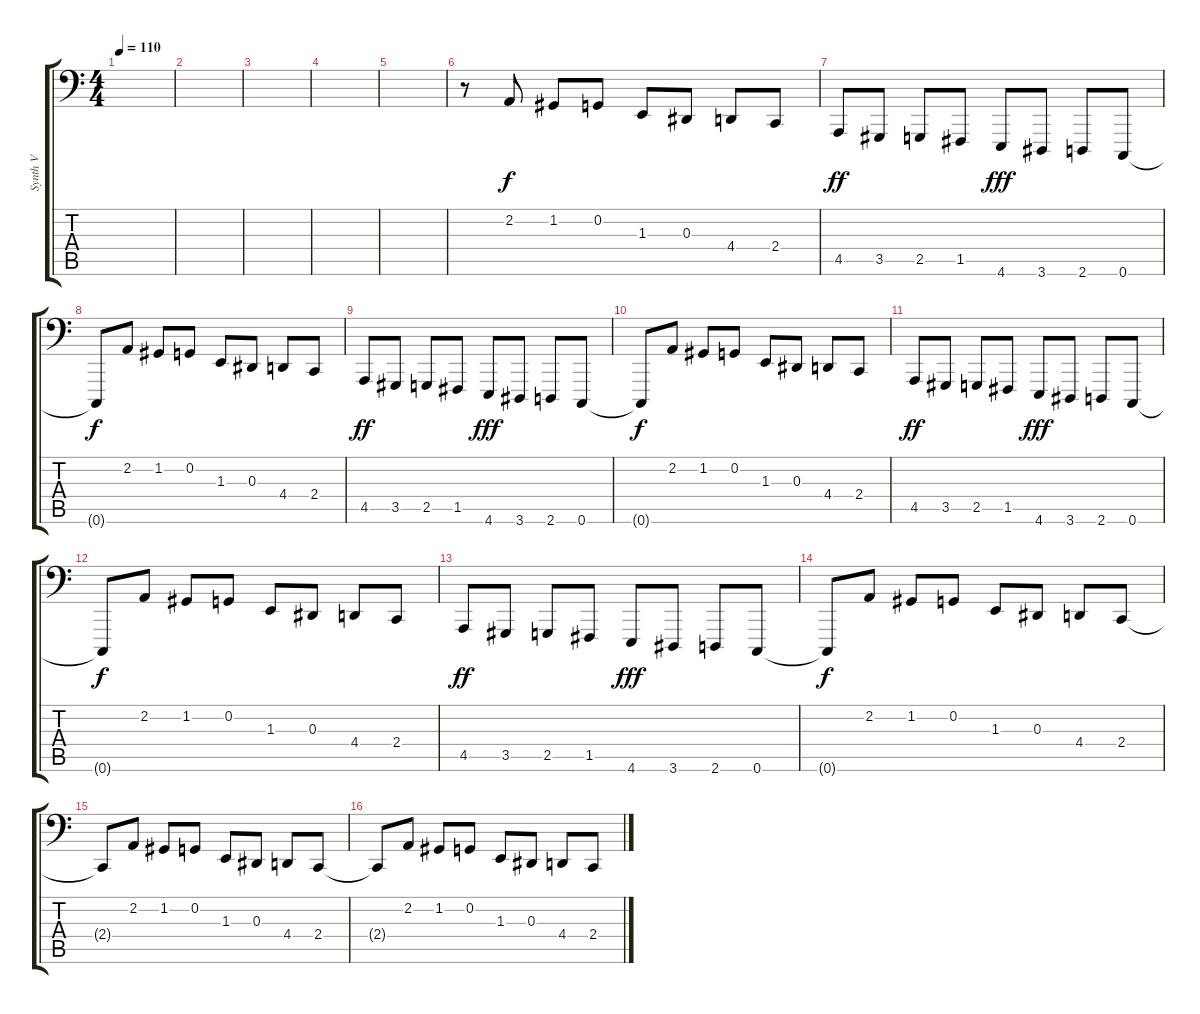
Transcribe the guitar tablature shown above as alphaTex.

\track ("Synth V" "Synth V") {instrument lead8bassandlead}
\staff {score tabs}
\tuning (C3 G2 Eb2 Bb1 F1 C1) {hide}
\ts (4 4)
\tempo 110
\clef f4
\ks c
|
|
|
|
|
r.8 2.2.8 1.2.8 0.2.8 1.3.8 0.3.8 4.4.8 2.4.8 |
4.5.8{dy ff} 3.5.8 2.5.8 1.5.8 4.6.8{dy fff} 3.6.8 2.6.8 0.6.8 |
0.6{t}.8{dy f} 2.2.8 1.2.8 0.2.8 1.3.8 0.3.8 4.4.8 2.4.8 |
4.5.8{dy ff} 3.5.8 2.5.8 1.5.8 4.6.8{dy fff} 3.6.8 2.6.8 0.6.8 |
0.6{t}.8{dy f} 2.2.8 1.2.8 0.2.8 1.3.8 0.3.8 4.4.8 2.4.8 |
4.5.8{dy ff} 3.5.8 2.5.8 1.5.8 4.6.8{dy fff} 3.6.8 2.6.8 0.6.8 |
0.6{t}.8{dy f} 2.2.8 1.2.8 0.2.8 1.3.8 0.3.8 4.4.8 2.4.8 |
4.5.8{dy ff} 3.5.8 2.5.8 1.5.8 4.6.8{dy fff} 3.6.8 2.6.8 0.6.8 |
0.6{t}.8{dy f} 2.2.8 1.2.8 0.2.8 1.3.8 0.3.8 4.4.8 2.4.8 |
2.4{t}.8 2.2.8 1.2.8 0.2.8 1.3.8 0.3.8 4.4.8 2.4.8 |
2.4{t}.8 2.2.8 1.2.8 0.2.8 1.3.8 0.3.8 4.4.8 2.4.8
